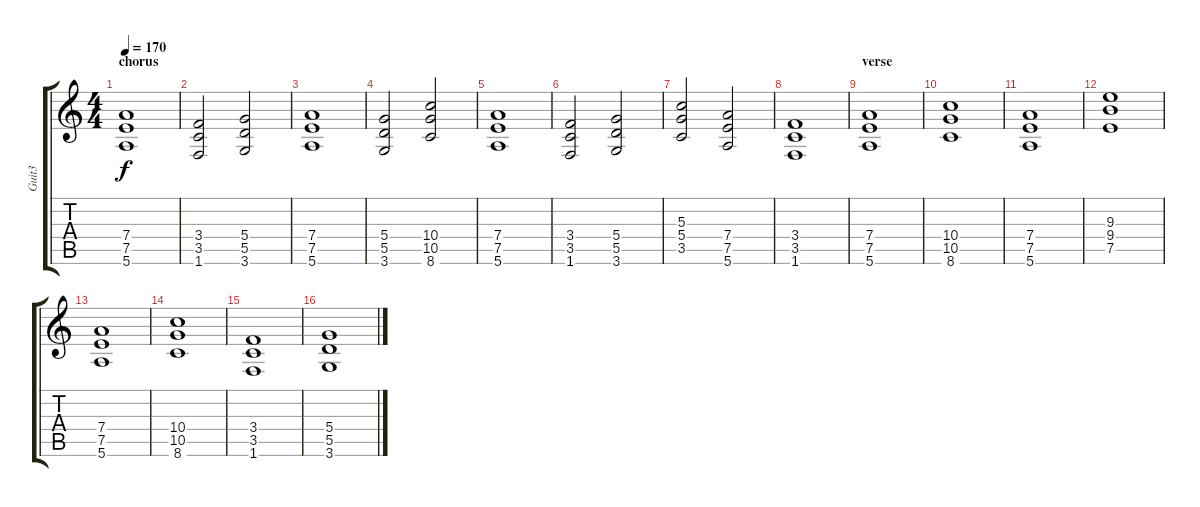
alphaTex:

\track ("Guit3" "Guit3") {instrument overdrivenguitar}
\staff {score tabs}
\tuning (E4 B3 G3 D3 A2 E2) {hide}
\ts (4 4)
\section ("" "chorus")
\tempo 170
\clef g2
\ks c
(7.4 7.5 5.6).1{dy f} |
(3.4 3.5 1.6).2 (5.4 5.5 3.6).2 |
(7.4 7.5 5.6).1 |
(5.4 5.5 3.6).2 (10.4 10.5 8.6).2 |
(7.4 7.5 5.6).1 |
(3.4 3.5 1.6).2 (5.4 5.5 3.6).2 |
(5.3 5.4 3.5).2 (7.4 7.5 5.6).2 |
(3.4 3.5 1.6).1 |
\section ("" "verse")
(7.4 7.5 5.6).1 |
(10.4 10.5 8.6).1 |
(7.4 7.5 5.6).1 |
(9.3 9.4 7.5).1 |
(7.4 7.5 5.6).1 |
(10.4 10.5 8.6).1 |
(3.4 3.5 1.6).1 |
(5.4 5.5 3.6).1
